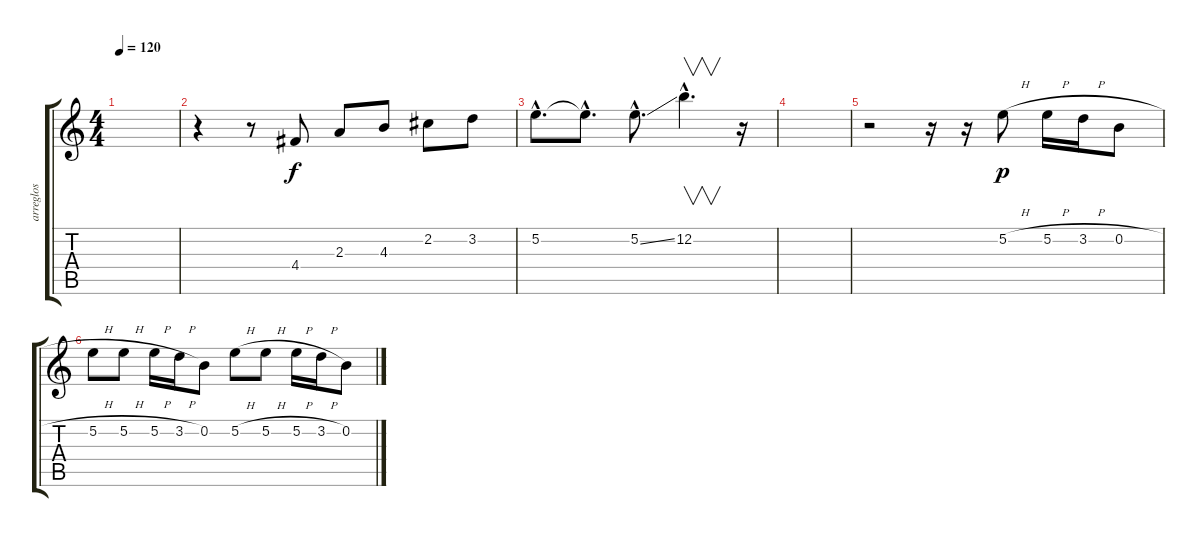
\track ("arreglos" "arreglos") {instrument electricguitarclean}
\staff {score tabs}
\tuning (E4 B3 G3 D3 A2 E2) {hide}
\ts (4 4)
\tempo 120
\clef g2
\ks c
|
r.4 r.8 4.4.8 2.3.8 4.3.8 2.2.8 3.2.8 |
5.2{hac}.8{d} 5.2{hac t}.8{d} 5.2{ss hac}.8{d} 12.2{hac}.4{v d} r.16 |
|
r.2 r.16 r.16 5.2{h}.8{dy p} 5.2{h}.16 3.2{h}.16 0.2{h}.8 |
5.2{h}.8 5.2{h}.8 5.2{h}.16 3.2{h}.16 0.2.8 5.2{h}.8 5.2{h}.8 5.2{h}.16 3.2{h}.16 0.2.8
